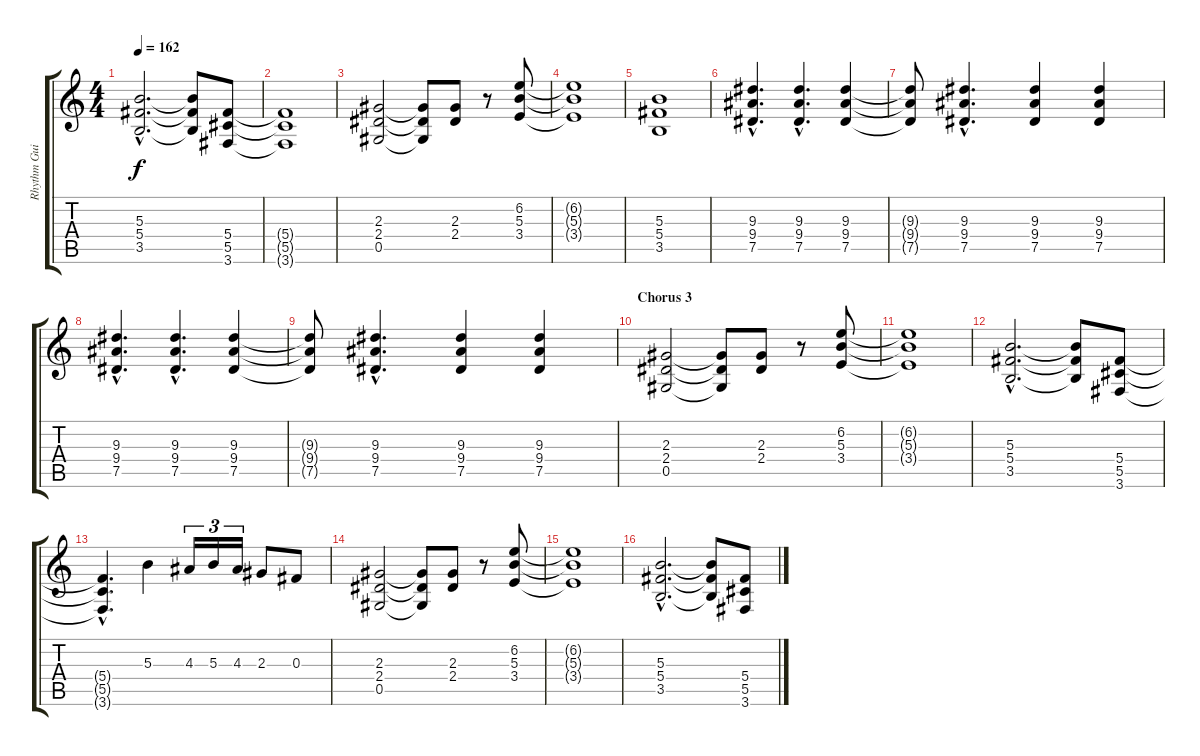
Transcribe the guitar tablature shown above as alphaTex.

\track ("Rhythm Guitar 1" "Rhythm Gui") {instrument distortionguitar}
\staff {score tabs}
\tuning (Eb4 Bb3 Gb3 Db3 Ab2 Eb2) {hide}
\ts (4 4)
\tempo 162
\clef g2
\ks c
(5.3{hac} 5.4{hac} 3.5{hac}).2{d dy f} (5.3{t} 5.4{t} 3.5{t}).8 (5.4 5.5 3.6).8 |
(5.4{t} 5.5{t} 3.6{t}).1 |
(2.3 2.4 0.5).2 (2.3{t} 2.4{t} 0.5{t}).8 (2.3 2.4).8 r.8 (6.2 5.3 3.4).8 |
(6.2{t} 5.3{t} 3.4{t}).1 |
(5.3 5.4 3.5).1 |
(9.3{hac} 9.4{hac} 7.5{hac}).4{d} (9.3{hac} 9.4{hac} 7.5{hac}).4{d} (9.3 9.4 7.5).4 |
(9.3{t} 9.4{t} 7.5{t}).8 (9.3{hac} 9.4{hac} 7.5{hac}).4{d} (9.3 9.4 7.5).4 (9.3 9.4 7.5).4 |
(9.3{hac} 9.4{hac} 7.5{hac}).4{d} (9.3{hac} 9.4{hac} 7.5{hac}).4{d} (9.3 9.4 7.5).4 |
(9.3{t} 9.4{t} 7.5{t}).8 (9.3{hac} 9.4{hac} 7.5{hac}).4{d} (9.3 9.4 7.5).4 (9.3 9.4 7.5).4 |
\section ("" "Chorus 3")
(2.3 2.4 0.5).2 (2.3{t} 2.4{t} 0.5{t}).8 (2.3 2.4).8 r.8 (6.2 5.3 3.4).8 |
(6.2{t} 5.3{t} 3.4{t}).1 |
(5.3{hac} 5.4{hac} 3.5{hac}).2{d} (5.3{t} 5.4{t} 3.5{t}).8 (5.4 5.5 3.6).8 |
(5.4{hac t} 5.5{hac t} 3.6{hac t}).4{d} 5.3.4 4.3.16{tu (3 2)} 5.3.16{tu (3 2)} 4.3.16{tu (3 2)} 2.3.8 0.3.8 |
(2.3 2.4 0.5).2 (2.3{t} 2.4{t} 0.5{t}).8 (2.3 2.4).8 r.8 (6.2 5.3 3.4).8 |
(6.2{t} 5.3{t} 3.4{t}).1 |
(5.3{hac} 5.4{hac} 3.5{hac}).2{d} (5.3{t} 5.4{t} 3.5{t}).8 (5.4 5.5 3.6).8
